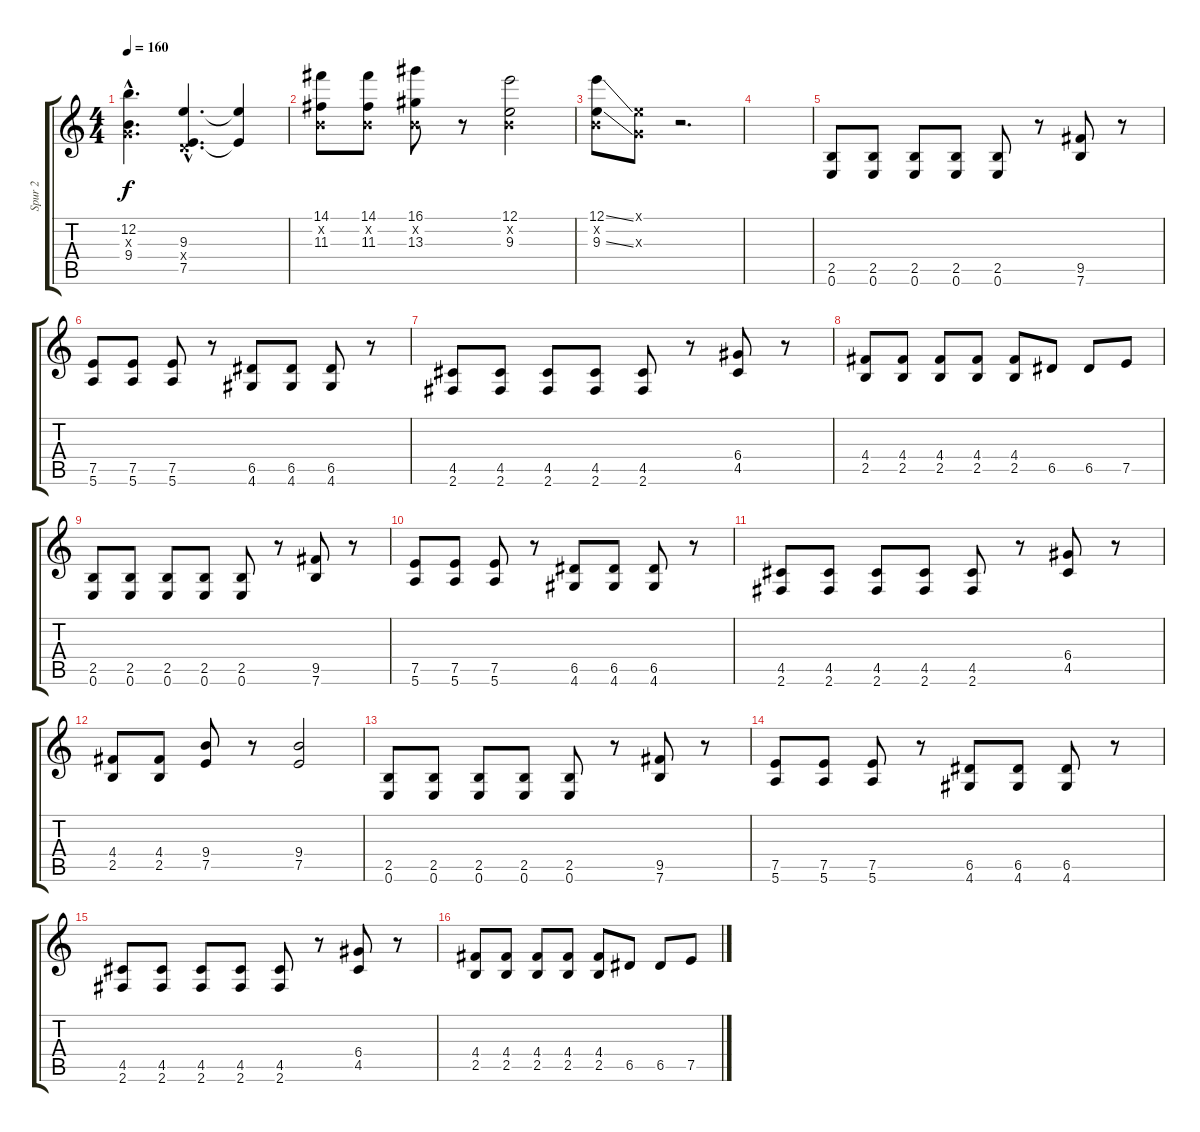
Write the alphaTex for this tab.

\track ("Spur 2" "Spur 2") {instrument overdrivenguitar}
\staff {score tabs}
\tuning (E4 B3 G3 D3 A2 E2) {hide}
\ts (4 4)
\tempo 160
\clef g2
\ks c
(12.2{hac} 0.3{hac x} 9.4{hac}).4{d dy f} (9.3{hac} 0.4{hac x} 7.5{hac}).4{d} (9.3{t} 7.5{t}).4 |
(14.1 0.2{x} 11.3).8 (14.1 0.2{x} 11.3).8 (16.1 0.2{x} 13.3).8 r.8 (12.1 0.2{x} 9.3).2 |
(12.1{ss} 0.2{x} 9.3{ss}).8 (0.1{x} 0.3{x}).8 r.2{d} |
|
(2.5 0.6).8 (2.5 0.6).8 (2.5 0.6).8 (2.5 0.6).8 (2.5 0.6).8 r.8 (9.5 7.6).8 r.8 |
(7.5 5.6).8 (7.5 5.6).8 (7.5 5.6).8 r.8 (6.5 4.6).8 (6.5 4.6).8 (6.5 4.6).8 r.8 |
(4.5 2.6).8 (4.5 2.6).8 (4.5 2.6).8 (4.5 2.6).8 (4.5 2.6).8 r.8 (6.4 4.5).8 r.8 |
(4.4 2.5).8 (4.4 2.5).8 (4.4 2.5).8 (4.4 2.5).8 (4.4 2.5).8 6.5.8 6.5.8 7.5.8 |
(2.5 0.6).8 (2.5 0.6).8 (2.5 0.6).8 (2.5 0.6).8 (2.5 0.6).8 r.8 (9.5 7.6).8 r.8 |
(7.5 5.6).8 (7.5 5.6).8 (7.5 5.6).8 r.8 (6.5 4.6).8 (6.5 4.6).8 (6.5 4.6).8 r.8 |
(4.5 2.6).8 (4.5 2.6).8 (4.5 2.6).8 (4.5 2.6).8 (4.5 2.6).8 r.8 (6.4 4.5).8 r.8 |
(4.4 2.5).8 (4.4 2.5).8 (9.4 7.5).8 r.8 (9.4 7.5).2 |
(2.5 0.6).8 (2.5 0.6).8 (2.5 0.6).8 (2.5 0.6).8 (2.5 0.6).8 r.8 (9.5 7.6).8 r.8 |
(7.5 5.6).8 (7.5 5.6).8 (7.5 5.6).8 r.8 (6.5 4.6).8 (6.5 4.6).8 (6.5 4.6).8 r.8 |
(4.5 2.6).8 (4.5 2.6).8 (4.5 2.6).8 (4.5 2.6).8 (4.5 2.6).8 r.8 (6.4 4.5).8 r.8 |
(4.4 2.5).8 (4.4 2.5).8 (4.4 2.5).8 (4.4 2.5).8 (4.4 2.5).8 6.5.8 6.5.8 7.5.8
